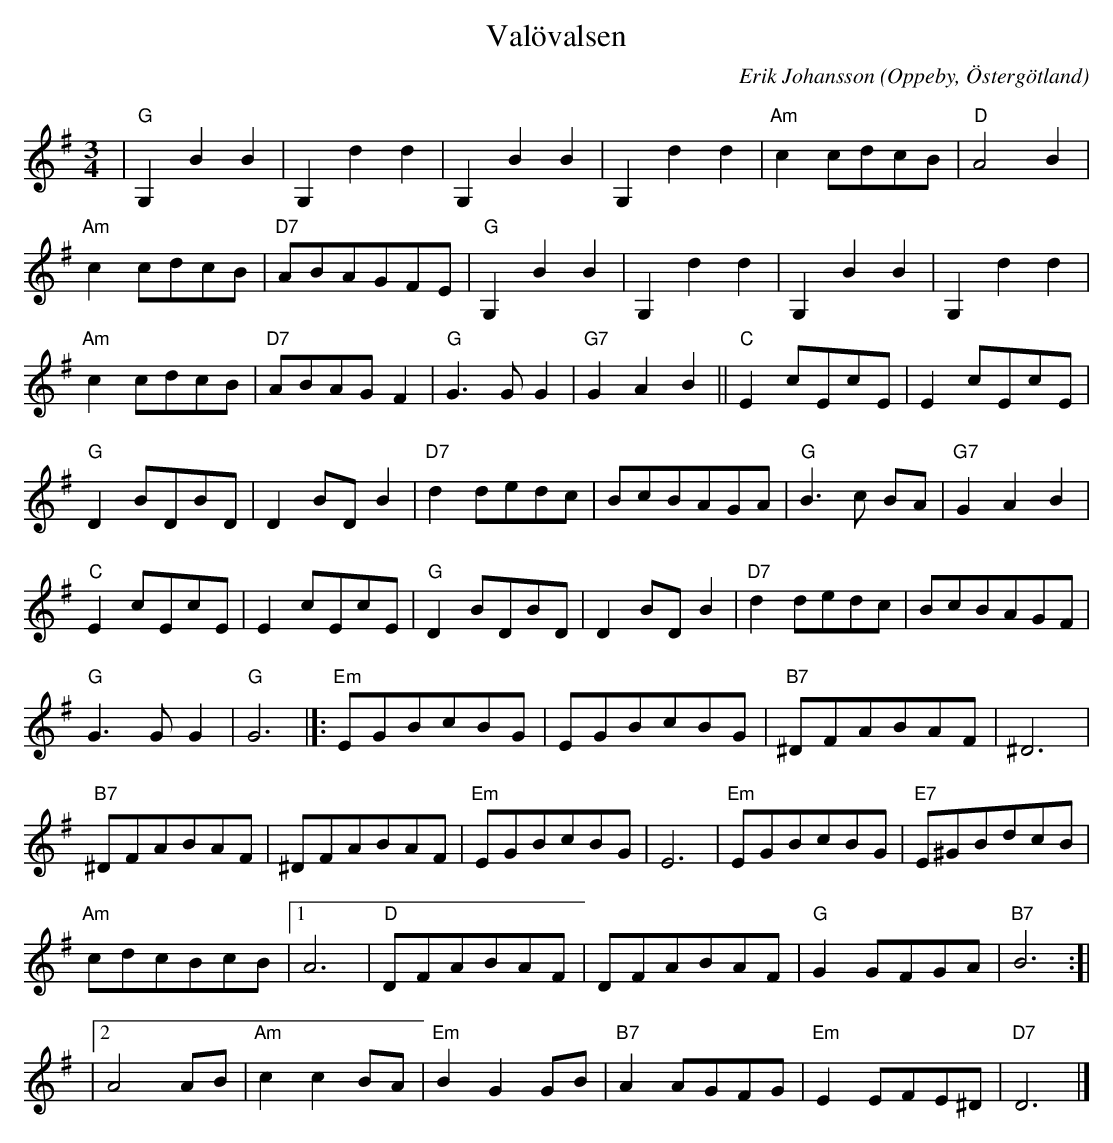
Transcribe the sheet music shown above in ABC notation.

X:1
T:Valövalsen
C:Erik Johansson
O:Oppeby, Östergötland
Q:140
M:3/4
L:1/8
K:G
|"G"G,2B2B2|G,2d2d2 |G,2B2B2|G,2d2d2 |"Am" c2 cdcB| "D" A4 B2 |
 "Am" c2 cdcB |"D7" ABAGFE |"G"G,2B2B2|G,2d2d2 |G,2B2B2|G,2d2d2 |
"Am" c2 cdcB| "D7" ABAGF2 | "G" G3 G G2 |"G7" G2A2B2||"C"E2 cEcE |E2 cEcE|
"G" D2 BDBD |D2 BD B2 |"D7"d2 dedc| BcBAGA|"G"B3 c BA|"G7" G2A2B2|
"C"E2 cEcE |E2 cEcE|"G" D2 BDBD |D2 BD B2 |"D7"d2 dedc| BcBAGF|
"G" G3 G G2| "G" G6 |[:"Em" EGBcBG |EGBcBG |"B7"^DFABAF |^D6 |
"B7"^DFABAF |^DFABAF |"Em" EGBcBG |E6 |"Em" EGBcBG |"E7"E^GBdcB |
"Am"cdcBcB |1 A6 |"D" DFABAF |DFABAF | "G" G2 GFGA |"B7" B6 :]|
|2 A4 AB |"Am" c2 c2 BA |"Em" B2 G2 GB |"B7" A2 AGFG |"Em" E2 EFE^D |"D7" D6 |]
